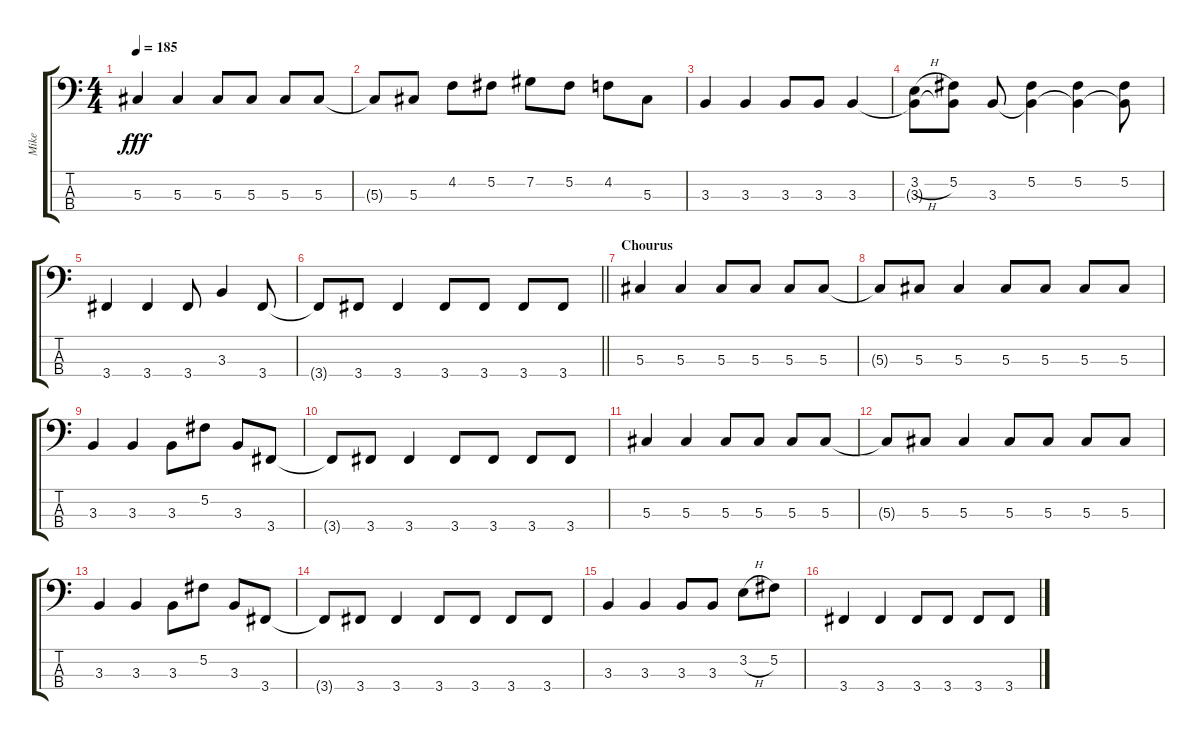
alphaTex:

\track ("Mike" "Mike") {instrument electricbasspick}
\staff {score tabs}
\tuning (Gb2 Db2 Ab1 Eb1) {hide}
\ts (4 4)
\tempo 185
\clef f4
\ks c
5.3.4{dy fff} 5.3.4 5.3.8 5.3.8 5.3.8 5.3.8 |
5.3{t}.8 5.3.8 4.2.8 5.2.8 7.2.8 5.2.8 4.2.8 5.3.8 |
3.3.4 3.3.4 3.3.8 3.3.8 3.3.4 |
(3.2{h} 3.3{t}).8 (5.2 3.3{t}).8 3.3.8 (5.2 3.3{t}).4 (5.2 3.3{t}).4 (5.2 3.3{t}).8 |
3.4.4 3.4.4 3.4.8 3.3.4 3.4.8 |
\barLineRight lightlight
3.4{t}.8 3.4.8 3.4.4 3.4.8 3.4.8 3.4.8 3.4.8 |
\section ("" "Chourus")
5.3.4 5.3.4 5.3.8 5.3.8 5.3.8 5.3.8 |
5.3{t}.8 5.3.8 5.3.4 5.3.8 5.3.8 5.3.8 5.3.8 |
3.3.4 3.3.4 3.3.8 5.2.8 3.3.8 3.4.8 |
3.4{t}.8 3.4.8 3.4.4 3.4.8 3.4.8 3.4.8 3.4.8 |
5.3.4 5.3.4 5.3.8 5.3.8 5.3.8 5.3.8 |
5.3{t}.8 5.3.8 5.3.4 5.3.8 5.3.8 5.3.8 5.3.8 |
3.3.4 3.3.4 3.3.8 5.2.8 3.3.8 3.4.8 |
3.4{t}.8 3.4.8 3.4.4 3.4.8 3.4.8 3.4.8 3.4.8 |
3.3.4 3.3.4 3.3.8 3.3.8 3.2{h}.8 5.2.8 |
3.4.4 3.4.4 3.4.8 3.4.8 3.4.8 3.4.8
